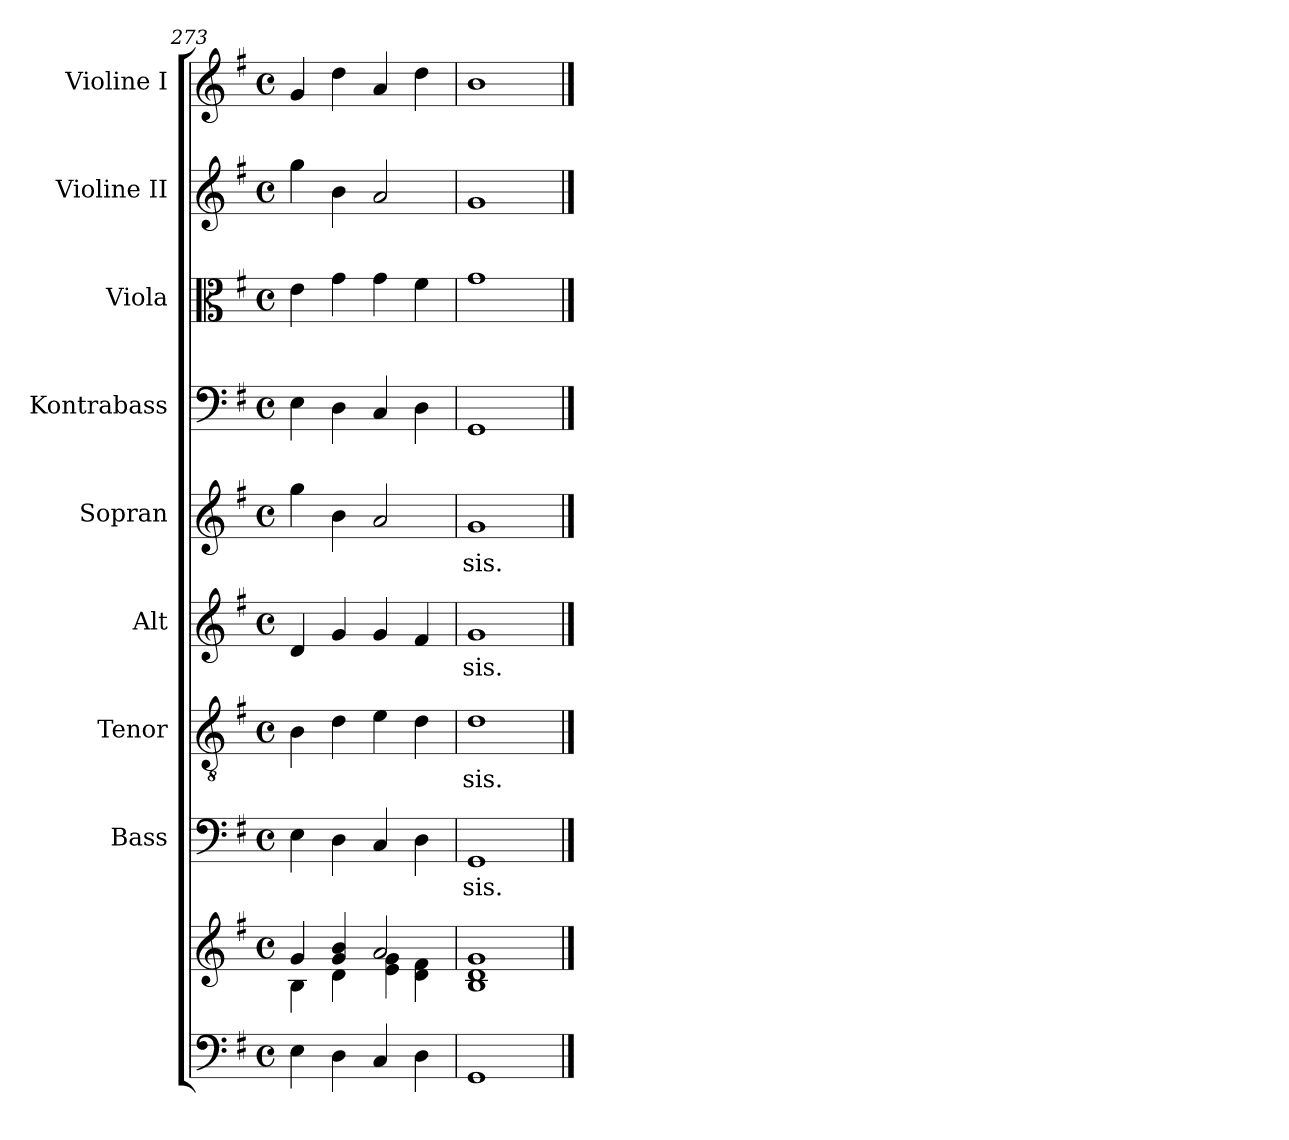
**kern	**kern	**kern	**text	**kern	**text	**kern	**text	**kern	**text	**kern	**kern	**kern	**kern
*part9	*part9	*part8	*part8	*part7	*part7	*part6	*part6	*part5	*part5	*part4	*part3	*part2	*part1
*staff10	*staff9	*staff8	*staff8	*staff7	*staff7	*staff6	*staff6	*staff5	*staff5	*staff4	*staff3	*staff2	*staff1
*	*	*I"Bass	*	*I"Tenor	*	*I"Alt	*	*I"Sopran	*	*I"Kontrabass	*I"Viola	*I"Violine II	*I"Violine I
*	*	*I'B.	*	*I'T.	*	*I'A.	*	*I'S.	*	*I'Kb.	*I'Vla.	*I'Vl. II	*I'Vl. I
*clefF4	*clefG2	*clefF4	*	*clefGv2	*	*clefG2	*	*clefG2	*	*clefF4	*clefC3	*clefG2	*clefG2
*	*	*	*	*	*	*	*	*	*	*ITrd7c12	*	*	*
*k[f#]	*k[f#]	*k[f#]	*	*k[f#]	*	*k[f#]	*	*k[f#]	*	*k[f#]	*k[f#]	*k[f#]	*k[f#]
*G:	*G:	*G:	*	*G:	*	*G:	*	*G:	*	*G:	*G:	*G:	*G:
*M4/4	*M4/4	*M4/4	*	*M4/4	*	*M4/4	*	*M4/4	*	*M4/4	*M4/4	*M4/4	*M4/4
*met(c)	*met(c)	*met(c)	*	*met(c)	*	*met(c)	*	*met(c)	*	*met(c)	*met(c)	*met(c)	*met(c)
=273	=273	=273	=273	=273	=273	=273	=273	=273	=273	=273	=273	=273	=273
*	*^	*	*	*	*	*	*	*	*	*	*	*	*
4E\	4g/	4B\	4E\	.	4B\	.	4d/	.	4gg\	.	4EE\	4e\	4gg\	4g/
4D\	4g/ 4b/	4d\	4D\	.	4d\	.	4g/	.	4b\	.	4DD\	4g\	4b\	4dd\
4C/	2a/	4e\ 4g\	4C/	.	4e\	.	4g/	.	2a/	.	4CC/	4g\	2a/	4a/
4D\	.	4d\ 4f#\	4D\	.	4d\	.	4f#/	.	.	.	4DD\	4f#\	.	4dd\
=274	=274	=274	=274	=274	=274	=274	=274	=274	=274	=274	=274	=274	=274	=274
!	!	!	!	!LO:LY:b	!	!LO:LY:b	!	!LO:LY:b	!	!LO:LY:b	!	!	!	!
*	*v	*v	*	*	*	*	*	*	*	*	*	*	*	*
1GG	1B 1d 1g	1GG	-sis.	1d	-sis.	1g	-sis.	1g	-sis.	1GGG	1g	1g	1b
==	==	==	==	==	==	==	==	==	==	==	==	==	==
*-	*-	*-	*-	*-	*-	*-	*-	*-	*-	*-	*-	*-	*-
